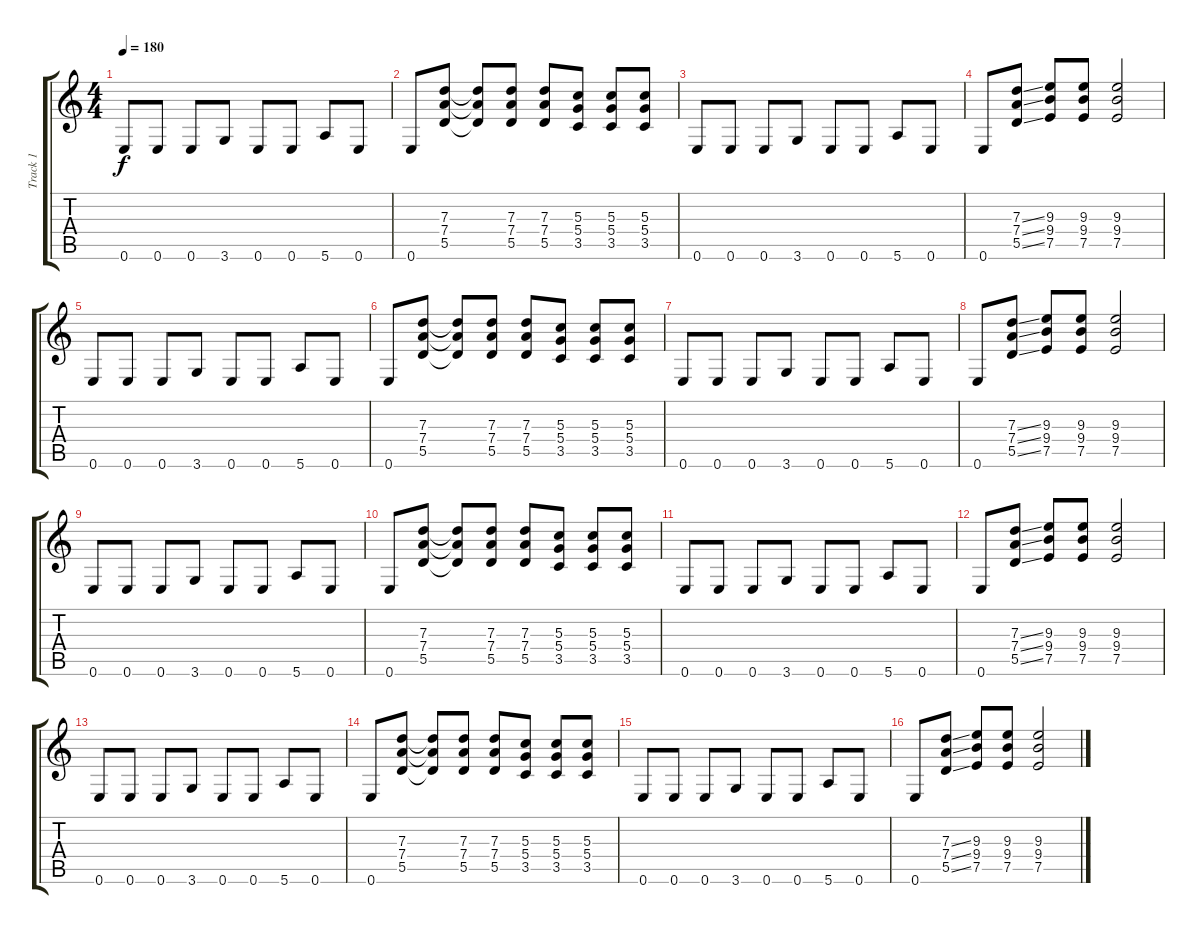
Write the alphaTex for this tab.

\track ("Track 1" "Track 1") {instrument distortionguitar}
\staff {score tabs}
\tuning (E4 B3 G3 D3 A2 E2) {hide}
\ts (4 4)
\tempo 180
\clef g2
\ks c
0.6.8{dy f} 0.6.8 0.6.8 3.6.8 0.6.8 0.6.8 5.6.8 0.6.8 |
0.6.8 (7.3 7.4 5.5).8 (7.3{t} 7.4{t} 5.5{t}).8 (7.3 7.4 5.5).8 (7.3 7.4 5.5).8 (5.3 5.4 3.5).8 (5.3 5.4 3.5).8 (5.3 5.4 3.5).8 |
0.6.8 0.6.8 0.6.8 3.6.8 0.6.8 0.6.8 5.6.8 0.6.8 |
0.6.8 (7.3{ss} 7.4{ss} 5.5{ss}).8 (9.3 9.4 7.5).8 (9.3 9.4 7.5).8 (9.3 9.4 7.5).2 |
0.6.8 0.6.8 0.6.8 3.6.8 0.6.8 0.6.8 5.6.8 0.6.8 |
0.6.8 (7.3 7.4 5.5).8 (7.3{t} 7.4{t} 5.5{t}).8 (7.3 7.4 5.5).8 (7.3 7.4 5.5).8 (5.3 5.4 3.5).8 (5.3 5.4 3.5).8 (5.3 5.4 3.5).8 |
0.6.8 0.6.8 0.6.8 3.6.8 0.6.8 0.6.8 5.6.8 0.6.8 |
0.6.8 (7.3{ss} 7.4{ss} 5.5{ss}).8 (9.3 9.4 7.5).8 (9.3 9.4 7.5).8 (9.3 9.4 7.5).2 |
0.6.8 0.6.8 0.6.8 3.6.8 0.6.8 0.6.8 5.6.8 0.6.8 |
0.6.8 (7.3 7.4 5.5).8 (7.3{t} 7.4{t} 5.5{t}).8 (7.3 7.4 5.5).8 (7.3 7.4 5.5).8 (5.3 5.4 3.5).8 (5.3 5.4 3.5).8 (5.3 5.4 3.5).8 |
0.6.8 0.6.8 0.6.8 3.6.8 0.6.8 0.6.8 5.6.8 0.6.8 |
0.6.8 (7.3{ss} 7.4{ss} 5.5{ss}).8 (9.3 9.4 7.5).8 (9.3 9.4 7.5).8 (9.3 9.4 7.5).2 |
0.6.8 0.6.8 0.6.8 3.6.8 0.6.8 0.6.8 5.6.8 0.6.8 |
0.6.8 (7.3 7.4 5.5).8 (7.3{t} 7.4{t} 5.5{t}).8 (7.3 7.4 5.5).8 (7.3 7.4 5.5).8 (5.3 5.4 3.5).8 (5.3 5.4 3.5).8 (5.3 5.4 3.5).8 |
0.6.8 0.6.8 0.6.8 3.6.8 0.6.8 0.6.8 5.6.8 0.6.8 |
0.6.8 (7.3{ss} 7.4{ss} 5.5{ss}).8 (9.3 9.4 7.5).8 (9.3 9.4 7.5).8 (9.3 9.4 7.5).2
